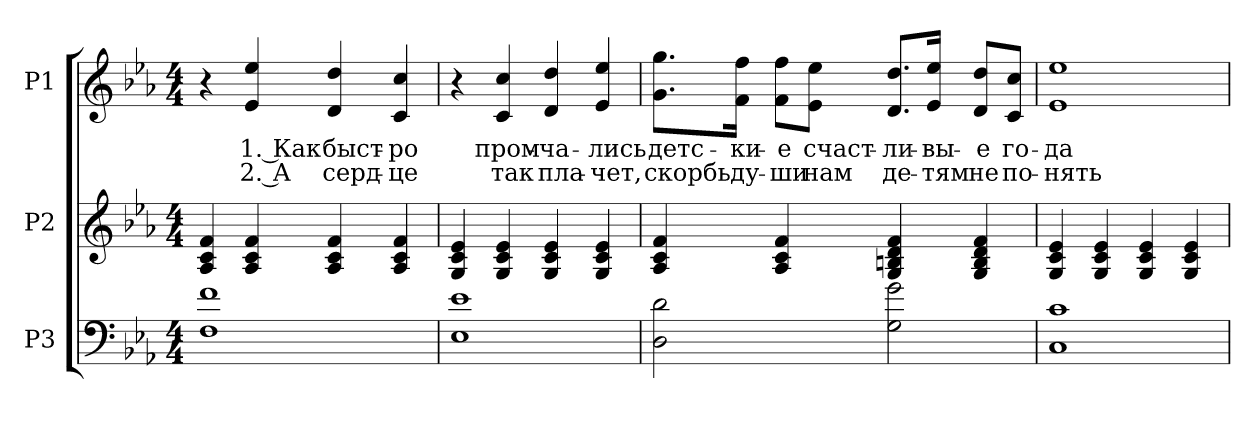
**kern	**kern	**kern	**text	**text
*part3	*part2	*part1	*part1	*part1
*staff3	*staff2	*staff1	*staff1	*staff1
*I"P3	*I"P2	*I"P1	*	*
!!LO:PB:g=z
*clefF4	*clefG2	*clefG2	*	*
*ITrd7c12	*	*	*	*
*k[b-e-a-]	*k[b-e-a-]	*k[b-e-a-]	*	*
*E-:	*E-:	*E-:	*	*
*M4/4	*M4/4	*M4/4	*	*
=1	=1	=1	=1	=1
1FFi 1Fi	4A-i/ 4ci 4fi	4r	.	.
!	!	!	!LO:LY:b:color=#000000	!LO:LY:b:color=#000000
.	4A-i/ 4ci 4fi	4e-i/ 4ee-i	1. Как	2. А
!	!	!	!LO:LY:b:color=#000000	!LO:LY:b:color=#000000
.	4A-i/ 4ci 4fi	4di/ 4ddi	быст-	серд-
!	!	!	!LO:LY:b:color=#000000	!LO:LY:b:color=#000000
.	4A-i/ 4ci 4fi	4ci/ 4cci	-ро	-це
=2	=2	=2	=2	=2
1EE-i 1E-i	4Gi/ 4ci 4e-i	4r	.	.
!	!	!	!LO:LY:b:color=#000000	!LO:LY:b:color=#000000
.	4Gi/ 4ci 4e-i	4ci/ 4cci	пром-	так
!	!	!	!LO:LY:b:color=#000000	!LO:LY:b:color=#000000
.	4Gi/ 4ci 4e-i	4di/ 4ddi	-ча-	пла-
!	!	!	!LO:LY:b:color=#000000	!LO:LY:b:color=#000000
.	4Gi/ 4ci 4e-i	4e-i/ 4ee-i	-лись	-чет,
=3	=3	=3	=3	=3
!	!	!	!LO:LY:b:color=#000000	!LO:LY:b:color=#000000
2DDi\ 2Di	4A-i/ 4ci 4fi	8.gi\ 8.ggi\L	детс-	скорбь
!	!	!	!LO:LY:b:color=#000000	!LO:LY:b:color=#000000
.	.	16fi\ 16ffi\Jk	-ки-	ду-
!	!	!	!LO:LY:b:color=#000000	!LO:LY:b:color=#000000
.	4A-i/ 4ci 4fi	8fi\ 8ffi\L	-е	-ши
!	!	!	!LO:LY:b:color=#000000	!LO:LY:b:color=#000000
.	.	8e-i\ 8ee-i\J	счаст-	нам
!	!	!	!LO:LY:b:color=#000000	!LO:LY:b:color=#000000
2GGi\ 2Gi	4Gi/ 4Bni 4di 4fi	8.di/ 8.ddi/L	-ли-	де-
!	!	!	!LO:LY:b:color=#000000	!LO:LY:b:color=#000000
.	.	16e-i/ 16ee-i/Jk	-вы-	-тям
!	!	!	!LO:LY:b:color=#000000	!LO:LY:b:color=#000000
.	4Gi/ 4Bi 4di 4fi	8di/ 8ddi/L	-е	не
!	!	!	!LO:LY:b:color=#000000	!LO:LY:b:color=#000000
.	.	8ci/ 8cci/J	го-	по-
=4	=4	=4	=4	=4
!	!	!	!LO:LY:b:color=#000000	!LO:LY:b:color=#000000
1CCi 1Ci	4Gi/ 4ci 4e-i	1e-i 1ee-i	-да	-нять
.	4Gi/ 4ci 4e-i	.	.	.
.	4Gi/ 4ci 4e-i	.	.	.
.	4Gi/ 4ci 4e-i	.	.	.
=	=	=	=	=
*-	*-	*-	*-	*-
